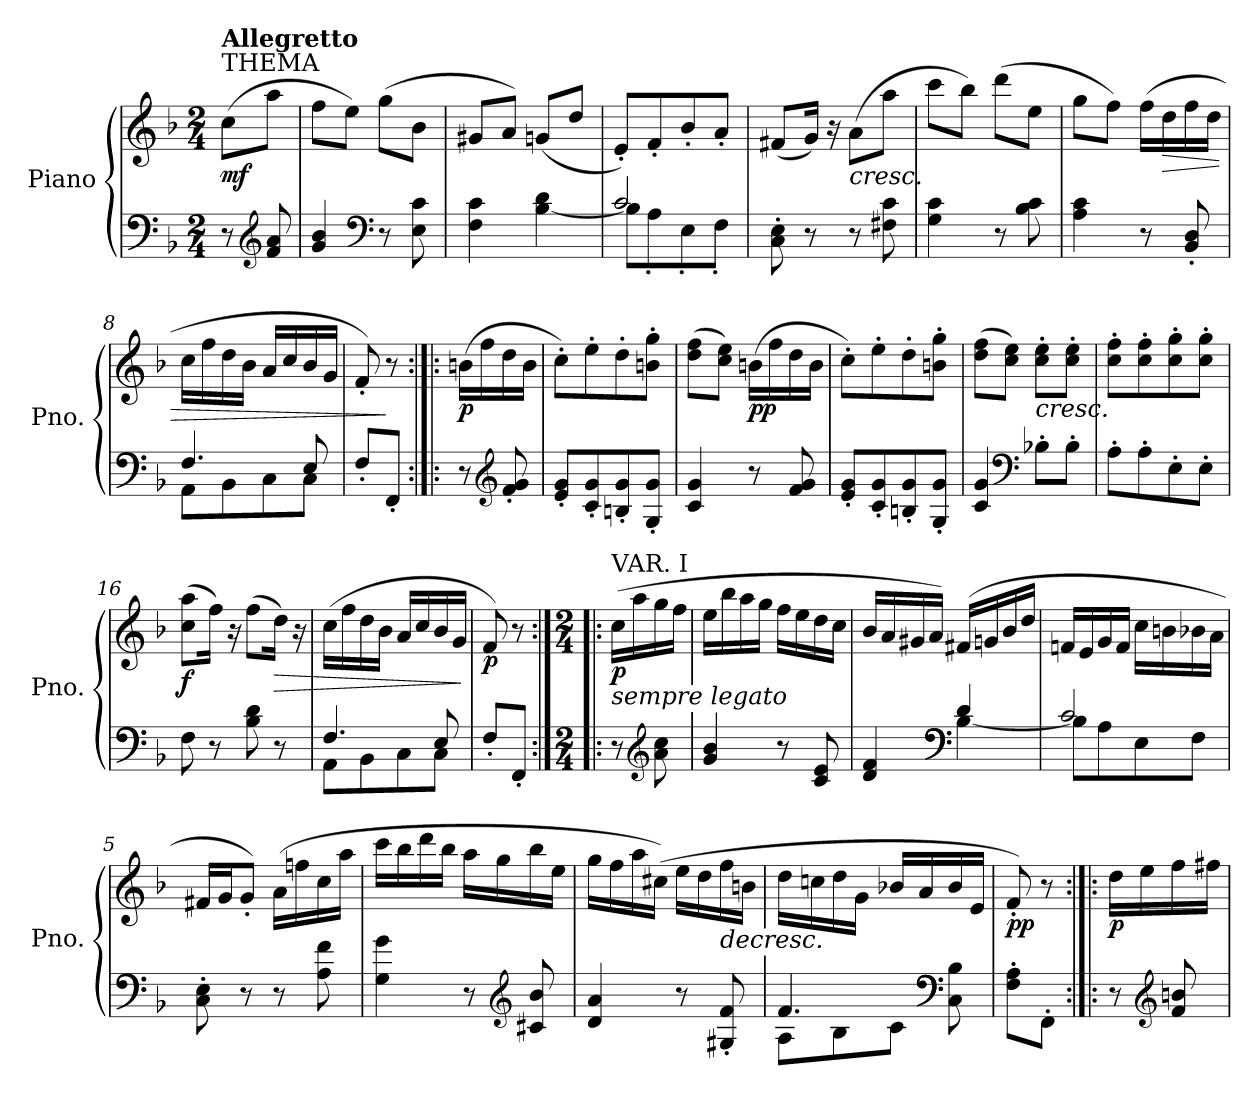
**kern	**kern	**dynam
*part1	*part1	*part1
*staff2	*staff1	*staff1/2
*I"Piano	*	*
*I'Pno.	*	*
*clefF4	*clefG2	*
*k[b-]	*k[b-]	*
*F:	*F:	*
*M2/4	*M2/4	*
*MM100	*MM100	*
=1	=1	=1
!	!LO:TX:a:t=THEMA	!
!	!LO:TX:a:B:t=Allegretto	!
!	!	!LO:DY:b
8r	(>8cc\L	mf
*clefG2	*	*
8f/ 8a/	8aa\J	.
=2	=2	=2
4g/ 4b-/	8ff\L	.
.	8ee\J)	.
*clefF4	*	*
8r	(>8gg\L	.
8E\ 8c\	8b-\J	.
=3	=3	=3
4F\ 4c\	8g#X/L	.
.	8a/J)	.
[4B-\ 4d\	(<8gn/L	.
.	8dd/J	.
=4	=4	=4
*^	*	*
2c/	8B-\L]	8e'/L)	.
.	8A'\	8f'/	.
.	8E'\	8b-'/	.
.	8F'\J	8a'/J	.
*v	*v	*	*
=5	=5	=5
8C\' 8E\'	(<8f#X/L	.
8r	16g/Jk)	.
.	16r	.
!	!LO:TX:b:i:t=cresc.	!
8r	(>8a\L	.
8F#X\ 8c\	8aa\J	.
=6	=6	=6
4G\ 4c\	8ccc\L	.
.	8bb-\J)	.
8r	(>8ddd\L	.
8B-\ 8c\	8ee\J	.
=7	=7	=7
4A\ 4c\	8gg\L	.
.	8ff\J)	.
8r	(>16ff\LL	.
!	!	!LO:HP:b
.	16dd\	>
8BB-/' 8D/'	16ff\	.
.	16dd\JJ	.
=8	=8	=8
*^	*	*
4.F/	8AA\L	16cc\LL	.
.	.	16ff\	.
.	8BB-\	16dd\	.
.	.	16b-\JJ	.
.	8C\	16a/LL	.
.	.	16cc/	.
8E/	8C\J	16b-/	.
.	.	16g/JJ	.
*v	*v	*	*
!!LO:LB:g=z
=9	=9	=9
8F'/L	8f'/)	.
8FF'/J	8r	]
=10:|!|:	=10:|!|:	=10:|!|:
!	!	!LO:DY:b
8r	(>16bn\LL	p
.	16ff\	.
*clefG2	*	*
8f/' 8g/'	16dd\	.
.	16b\JJ	.
=11	=11	=11
8e/' 8g/'L	8cc'\L)	.
8c/' 8g/'	8ee'\	.
8Bn/' 8g/'	8dd'\	.
8G/' 8g/'J	8bn\' 8gg\'J	.
=12	=12	=12
4c/ 4g/	(>8dd\ 8ff\L	.
.	8cc\ 8ee\J)	.
!	!	!LO:DY:b
8r	(>16bn\LL	pp
.	16ff\	.
8f/ 8g/	16dd\	.
.	16b\JJ	.
=13	=13	=13
8e/' 8g/'L	8cc'\L)	.
8c/' 8g/'	8ee'\	.
8Bn/' 8g/'	8dd'\	.
8G/' 8g/'J	8bn\' 8gg\'J	.
=14	=14	=14
4c/ 4g/	(>8dd\ 8ff\L	.
.	8cc\ 8ee\J)	.
*clefF4	*	*
!	!LO:TX:b:i:t=cresc.	!
8B-X'\L	8cc\' 8ee\'L	.
8B-'\J	8cc\' 8ee\'J	.
=15	=15	=15
8A'\L	8cc\' 8ff\'L	.
8A'\	8cc\' 8ff\'	.
8E'\	8cc\' 8gg\'	.
8E'\J	8cc\' 8gg\'J	.
=16	=16	=16
!	!	!LO:DY:b
8F\	(>8cc\ 8aa\L	f
8r	16ff\Jk)	.
.	16r	.
8B-\ 8d\	(>8ff\L	.
!	!	!LO:HP:b
8r	16dd\Jk)	>
.	16r	.
!!LO:LB:g=z
=17	=17	=17
*^	*	*
4.F/	8AA\L	(>16cc\LL	.
.	.	16ff\	.
.	8BB-\	16dd\	.
.	.	16b-\JJ	.
.	8C\	16a/LL	.
.	.	16cc/	.
8E/	8C\J	16b-/	.
.	.	16g/JJ	.
*v	*v	*	*
.	.	]
=18	=18	=18
!	!	!LO:DY:b
8F'/L	8f/)	p
8FF'/J	8r	.
!!LO:LB:g=z
=1:|!|:	=1:|!|:	=1:|!|:
*M2/4	*M2/4	*
!	!LO:TX:a:t=VAR. I	!
!	!LO:TX:b:i:t=sempre legato	!
!	!	!LO:DY:b
8r	(>16cc\LL	p
.	16aa\	.
*clefG2	*	*
8a\ 8cc\	16gg\	.
.	16ff\JJ	.
=2	=2	=2
4g/ 4b-/	16ee\LL	.
.	16bb-\	.
.	16aa\	.
.	16gg\JJ	.
8r	16ff\LL	.
.	16ee\	.
8c/ 8e/	16dd\	.
.	16cc\JJ	.
=3	=3	=3
*^	*	*
4d/ 4f/	4ryy	16b-/LL	.
.	.	16a/	.
.	.	16g#X/	.
.	.	16a/JJ)	.
*clefF4	*	*	*
4d/	[4B-\	(>16f#X/LL	.
.	.	16gn/	.
.	.	16b-/	.
.	.	16dd/JJ	.
=4	=4	=4	=4
2c/	8B-\L]	16fn/LL	.
.	.	16e/	.
.	8A\	16g/	.
.	.	16f/JJ	.
.	8E\	16cc\LL	.
.	.	16bn\	.
.	8F\J	16b-X\	.
.	.	16a\JJ	.
*v	*v	*	*
=5	=5	=5
8C\' 8E\'	16f#X/LL	.
.	16g/J	.
8r	8g'/J)	.
8r	(>16a\LL	.
.	16ffn\	.
8A\ 8f\	16cc\	.
.	16aa\JJ	.
!!LO:LB:g=z
=6	=6	=6
4G\ 4g\	16ccc\LL	.
.	16bb-\	.
.	16ddd\	.
.	16bb-\JJ	.
8r	16aa\LL	.
.	16gg\	.
*clefG2	*	*
8c#X/ 8b-/	16bb-\	.
.	16ee\JJ	.
=7	=7	=7
4d/ 4a/	16gg\LL	.
.	16ff\	.
.	16aa\	.
.	(>16cc#X\JJ)	.
8r	16ee\LL	.
.	16dd\	.
!	!	!LO:HP:b
8G#X/' 8f/'	16ff\	>
.	16bn\JJ	.
=8	=8	=8
*^	*	*
4.f/	8A\L	16dd\LL	.
.	.	16ccn\	.
.	8B-\	16dd\	.
.	.	16g\JJ	.
.	8c\J	16b-X/LL	.
.	.	16a/	.
*clefF4	*	*	*
8C\ 8B-\	8ryy	16b-/	.
.	.	16e/JJ	.
*v	*v	*	*
=9	=9	=9
!	!	!LO:DY:b
8F\' 8A\'L	8f'/)	pp
8FF'\J	8r	]
=10:|!|:	=10:|!|:	=10:|!|:
!	!	!LO:DY:b
8r	16dd\LL	p
.	16ee\	.
*clefG2	*	*
8f/ 8bn/	16ff\	.
.	16ff#X\JJ	.
=	=	=
*-	*-	*-
